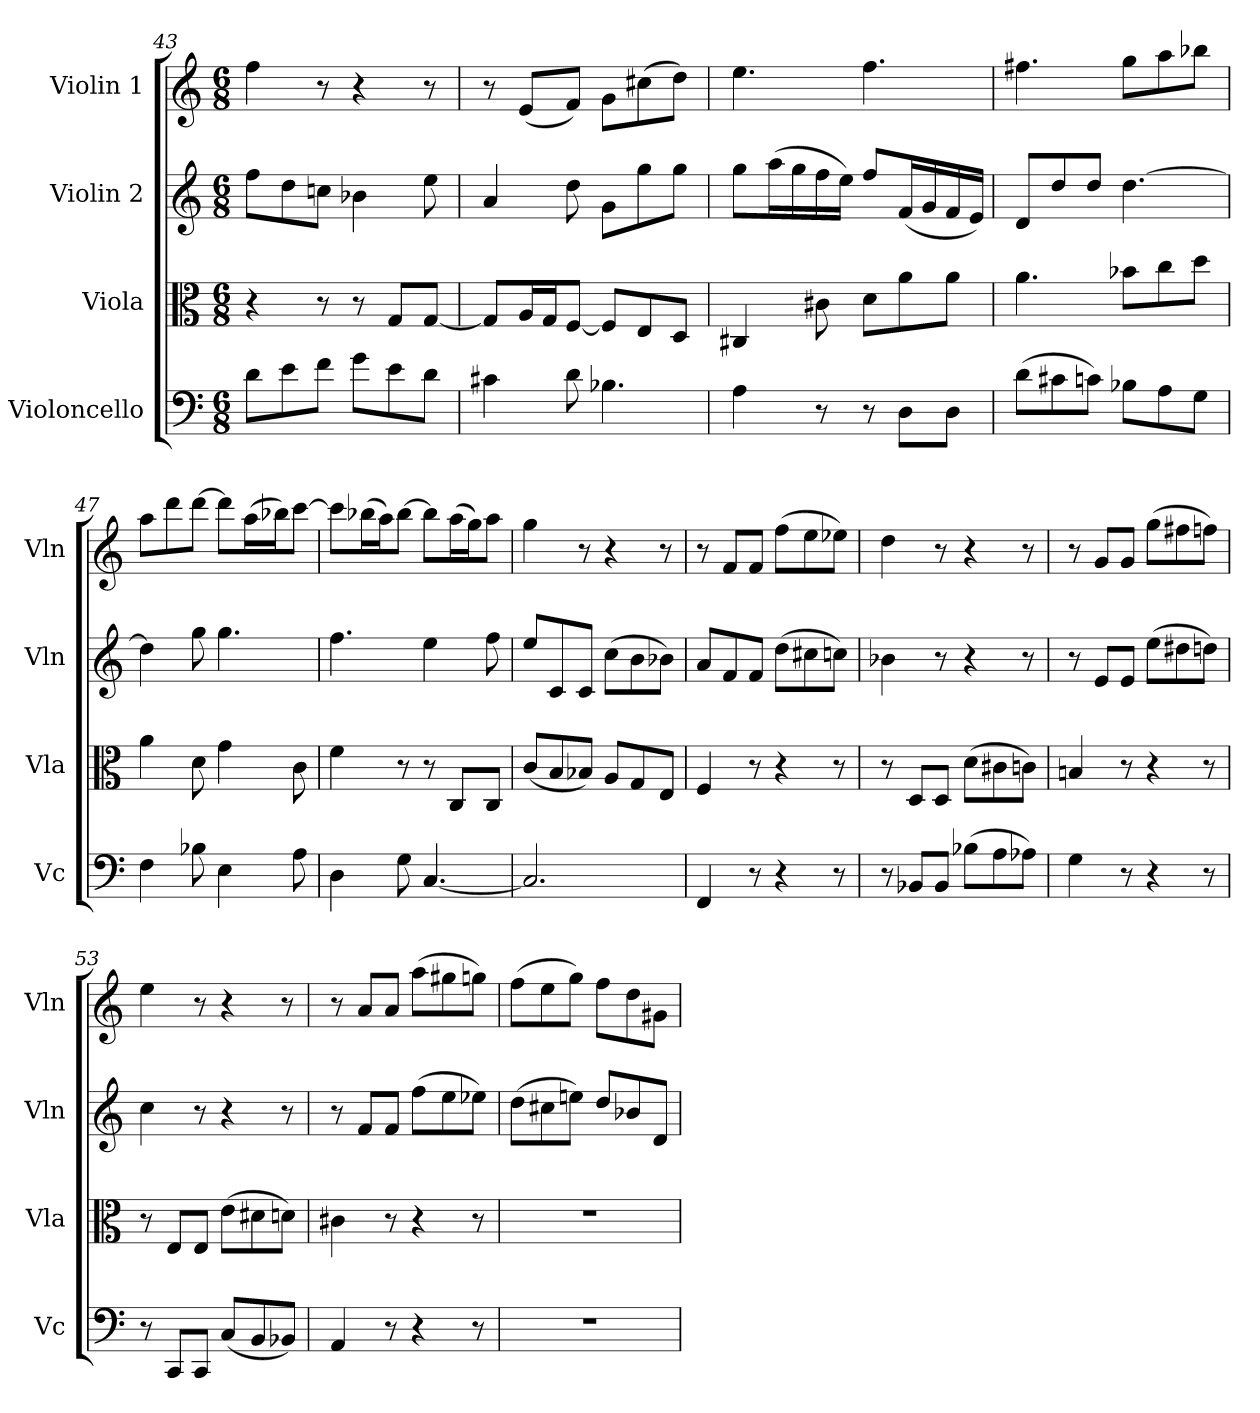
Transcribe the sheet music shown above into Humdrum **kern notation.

**kern	**kern	**kern	**kern
*part4	*part3	*part2	*part1
*staff4	*staff3	*staff2	*staff1
*I"Violoncello	*I"Viola	*I"Violin 2	*I"Violin 1
*I'Vc	*I'Vla	*I'Vln	*I'Vln
*clefF4	*clefC3	*clefG2	*clefG2
*k[]	*k[]	*k[]	*k[]
*M6/8	*M6/8	*M6/8	*M6/8
=43	=43	=43	=43
8d\L	4r	8ff\L	4ff\
8e\	.	8dd\	.
8f\J	8r	8ccn\J	8r
8g\L	8r	4b-X\	4r
8e\	8G/L	.	.
8d\J	[8G/J	8ee\	8r
!!LO:PB:g=z
=44	=44	=44	=44
4c#X\	8G/L]	4a/	8r
.	16A/L	.	(8e/L
.	16G/J	.	.
8d\	[8F/J	8dd\	8f/J)
4.B-X\	8F/L]	8g\L	8g\L
.	8E/	8gg\	(8cc#X\
.	8D/J	8gg\J	8dd\J)
!!LO:LB:g=z
=45	=45	=45	=45
4A\	4C#X/	8gg\L	4.ee\
.	.	(16aa\L	.
.	.	16gg\	.
8r	8c#X\	16ff\	.
.	.	16ee\JJ)	.
8r	8d\L	8ff/L	4.ff\
8D\L	8a\	(16f/L	.
.	.	16g/	.
8D\J	8a\J	16f/	.
.	.	16e/JJ)	.
=46	=46	=46	=46
(8d\L	4.a\	8d/L	4.ff#X\
8c#X\	.	8dd/	.
8cn\J)	.	8dd/J	.
8B-X\L	8b-X\L	[4.dd\	8gg\L
8A\	8cc\	.	8aa\
8G\J	8dd\J	.	8bb-X\J
=47	=47	=47	=47
4F\	4a\	4dd\]	8aa\L
.	.	.	8ddd\
8B-X\	8d\	8gg\	[8ddd\J
4E\	4g\	4.gg\	8ddd\L]
.	.	.	(16aa\L
.	.	.	16bb-X\J)
8A\	8c\	.	[8ccc\J
=48	=48	=48	=48
4D\	4f\	4.ff\	8ccc\L]
.	.	.	(16bb-X\L
.	.	.	16aa\J)
8G\	8r	.	[8bb-\J
[4.C/	8r	4ee\	8bb-\L]
.	8C/L	.	(16aa\L
.	.	.	16gg\J)
.	8C/J	8ff\	8aa\J
=49	=49	=49	=49
2.C/]	(8c/L	8ee/L	4gg\
.	8B/	8c/	.
.	8B-X/J)	8c/J	8r
.	8A/L	(8cc\L	4r
.	8G/	8b\	.
.	8E/J	8b-X\J)	8r
!!LO:LB:g=z
=50	=50	=50	=50
4FF/	4F/	8a/L	8r
.	.	8f/	8f/L
8r	8r	8f/J	8f/J
4r	4r	(8dd\L	(8ff\L
.	.	8cc#X\	8ee\
8r	8r	8ccn\J)	8ee-X\J)
!!LO:LB:g=z
=51	=51	=51	=51
8r	8r	4b-X\	4dd\
8BB-X/L	8D/L	.	.
8BB-/J	8D/J	8r	8r
(8B-X\L	(8d\L	4r	4r
8A\	8c#X\	.	.
8A-X\J)	8cn\J)	8r	8r
=52	=52	=52	=52
4G\	4Bn/	8r	8r
.	.	8e/L	8g/L
8r	8r	8e/J	8g/J
4r	4r	(8ee\L	(8gg\L
.	.	8dd#X\	8ff#X\
8r	8r	8ddn\J)	8ffn\J)
=53	=53	=53	=53
8r	8r	4cc\	4ee\
8CC/L	8E/L	.	.
8CC/J	8E/J	8r	8r
(8C/L	(8e\L	4r	4r
8BB/	8d#X\	.	.
8BB-X/J)	8dn\J)	8r	8r
=54	=54	=54	=54
4AA/	4c#X\	8r	8r
.	.	8f/L	8a/L
8r	8r	8f/J	8a/J
4r	4r	(8ff\L	(8aa\L
.	.	8ee\	8gg#X\
8r	8r	8ee-X\J)	8ggn\J)
=55	=55	=55	=55
2.r	2.r	(8dd\L	(8ff\L
.	.	8cc#X\	8ee\
.	.	8een\J)	8gg\J)
.	.	8dd/L	8ff\L
.	.	8b-X/	8dd\
.	.	8d/J	8g#X\J
=	=	=	=
*-	*-	*-	*-
